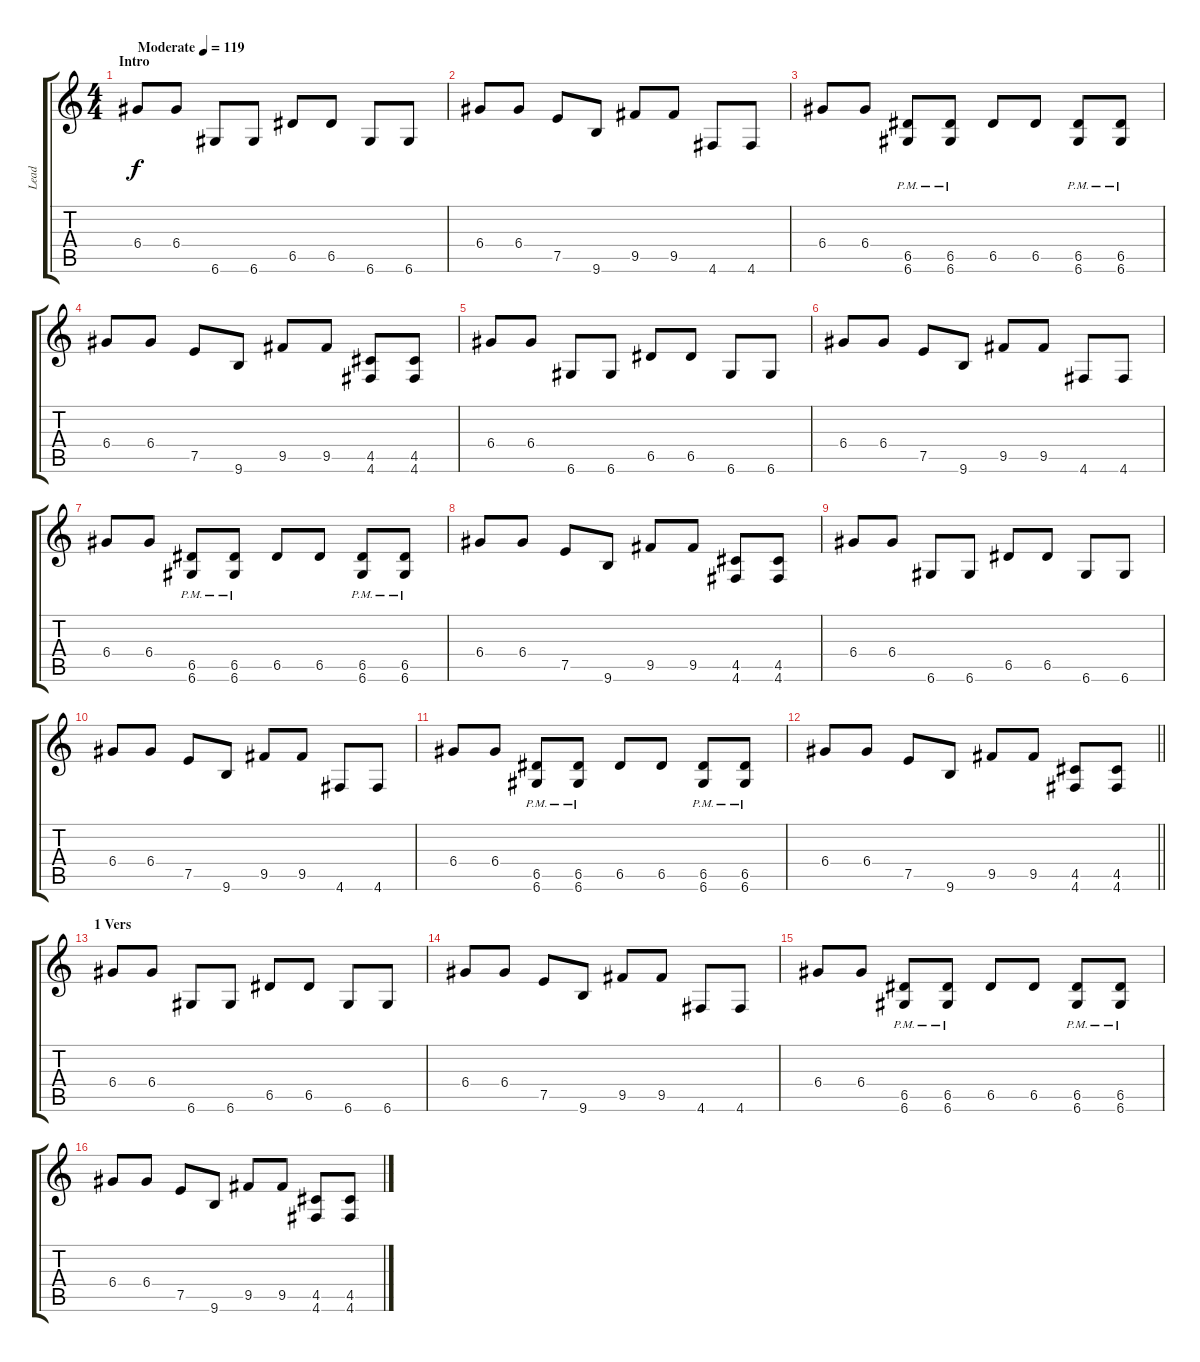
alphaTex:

\track ("Lead" "Lead") {instrument distortionguitar}
\staff {score tabs}
\tuning (D4 B3 G3 D3 A2 D2) {hide}
\ts (4 4)
\section ("" "Intro")
\tempo (119 "Moderate")
\clef g2
\ks c
6.4.8{dy f instrument distortionguitar} 6.4.8 6.6.8 6.6.8 6.5.8 6.5.8 6.6.8 6.6.8 |
6.4.8 6.4.8 7.5.8 9.6.8 9.5.8 9.5.8 4.6.8 4.6.8 |
6.4.8 6.4.8 (6.5 6.6{pm}).8 (6.5 6.6{pm}).8 6.5.8 6.5.8 (6.5 6.6{pm}).8 (6.5 6.6{pm}).8 |
6.4.8 6.4.8 7.5.8 9.6.8 9.5.8 9.5.8 (4.5 4.6).8 (4.5 4.6).8 |
6.4.8 6.4.8 6.6.8 6.6.8 6.5.8 6.5.8 6.6.8 6.6.8 |
6.4.8 6.4.8 7.5.8 9.6.8 9.5.8 9.5.8 4.6.8 4.6.8 |
6.4.8 6.4.8 (6.5 6.6{pm}).8 (6.5 6.6{pm}).8 6.5.8 6.5.8 (6.5 6.6{pm}).8 (6.5 6.6{pm}).8 |
6.4.8 6.4.8 7.5.8 9.6.8 9.5.8 9.5.8 (4.5 4.6).8 (4.5 4.6).8 |
6.4.8 6.4.8 6.6.8 6.6.8 6.5.8 6.5.8 6.6.8 6.6.8 |
6.4.8 6.4.8 7.5.8 9.6.8 9.5.8 9.5.8 4.6.8 4.6.8 |
6.4.8 6.4.8 (6.5 6.6{pm}).8 (6.5 6.6{pm}).8 6.5.8 6.5.8 (6.5 6.6{pm}).8 (6.5 6.6{pm}).8 |
\barLineRight lightlight
6.4.8 6.4.8 7.5.8 9.6.8 9.5.8 9.5.8 (4.5 4.6).8 (4.5 4.6).8 |
\section ("" "1 Vers")
6.4.8 6.4.8 6.6.8 6.6.8 6.5.8 6.5.8 6.6.8 6.6.8 |
6.4.8 6.4.8 7.5.8 9.6.8 9.5.8 9.5.8 4.6.8 4.6.8 |
6.4.8 6.4.8 (6.5 6.6{pm}).8 (6.5 6.6{pm}).8 6.5.8 6.5.8 (6.5 6.6{pm}).8 (6.5 6.6{pm}).8 |
6.4.8 6.4.8 7.5.8 9.6.8 9.5.8 9.5.8 (4.5 4.6).8 (4.5 4.6).8
